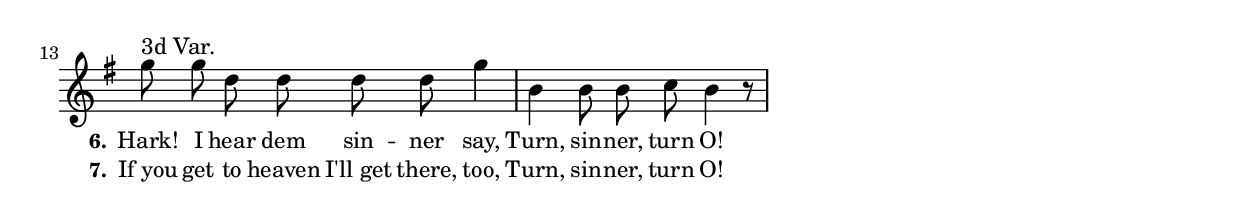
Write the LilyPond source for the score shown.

% 048-p3.ly - Part of the score sheet for "Turn, sinner, turn O!"
% Copyright (C) 2007  Marcus Brinkmann <marcus@gnu.org>
%
% This score sheet is free software; you can redistribute it and/or
% modify it under the terms of the Creative Commons Legal Code
% Attribution-ShareALike as published by Creative Commons; either
% version 2.0 of the License, or (at your option) any later version.
%
% This score sheet is distributed in the hope that it will be useful,
% but WITHOUT ANY WARRANTY; without even the implied warranty of
% MERCHANTABILITY or FITNESS FOR A PARTICULAR PURPOSE.  See the
% Creative Commons Legal Code Attribution-ShareALike for more details.
%
% You should have received a copy of the Creative Commons Legal Code
% Attribution-ShareALike along with this score sheet; if not, write to
% Creative Commons, 543 Howard Street, 5th Floor,
% San Francisco, CA 94105-3013  United States

\version "2.21.0"

%\header
%{
%  title = "Turn, Sinner, Turn O!"
%  composer = "trad."
%}

melody =
<<
     \context Voice
    {
	\set Staff.midiInstrument = "acoustic grand"
	\override Staff.VerticalAxisGroup.minimum-Y-extent = #'(0 . 0)

	\autoBeamOff

	\time 4/4
	\clef violin
	\key g \major

	\set Score.currentBarNumber = #13

	% Force bar number at beginning.
	\bar ""

	g''8^\markup{3d Var.} g'' d'' d'' d'' d'' g''4 | b'4 b'8 b' c'' b'4 r8
    }

    \new Lyrics
    \lyricsto "" {
        \override LyricText.font-size = #0
        \override StanzaNumber.font-size = #-1

	\set stanza = "6."
	Hark! I hear dem sin -- ner say, Turn, sin -- ner, turn O!
    }

    \new Lyrics
    \lyricsto "" {
        \override LyricText.font-size = #0
        \override StanzaNumber.font-size = #-1

	\set stanza = "7."
	"If you" get to heaven "I'll get" there, too, Turn, sin -- ner, turn O!
    }
>>


\score
{
  \new Staff { \melody }

  \layout
  {
    indent = 0.0
    \context
    {
      \Staff
      \remove "Time_signature_engraver"
    }
  }
}


\score
{
  \new Staff { \unfoldRepeats \melody }


  \midi {
    \tempo 4 = 80
    }


}
